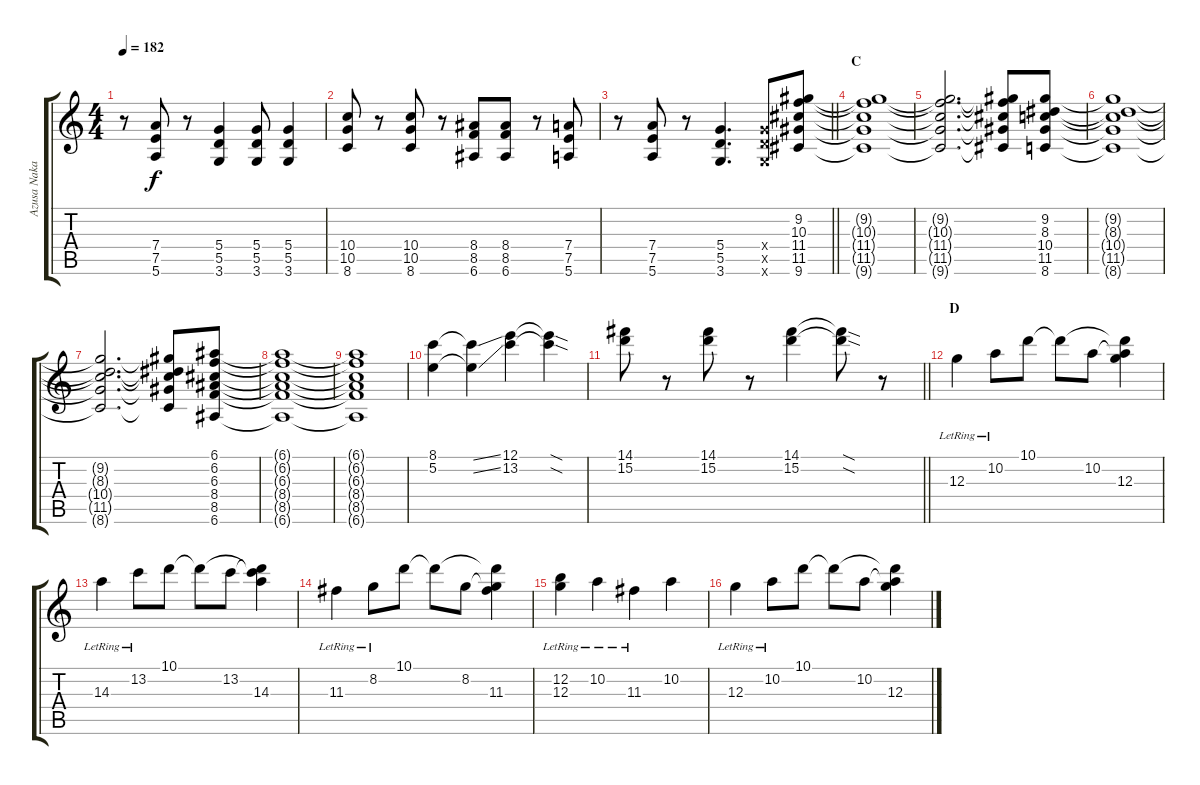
\track ("Azusa Nakano" "Azusa Naka") {instrument overdrivenguitar}
\staff {score tabs}
\tuning (E4 B3 G3 D3 A2 E2) {hide}
\ts (4 4)
\tempo 182
\clef g2
\ks c
r.8{dy f} (7.4 7.5 5.6).8 r.8 (5.4 5.5 3.6).4 (5.4 5.5 3.6).8 (5.4 5.5 3.6).4 |
(10.4 10.5 8.6).8 r.8 (10.4 10.5 8.6).8 r.8 (8.4 8.5 6.6).8 (8.4 8.5 6.6).8 r.8 (7.4 7.5 5.6).8 |
\barLineRight lightlight
r.8 (7.4 7.5 5.6).8 r.8 (5.4 5.5 3.6).4{d} (5.4{x} 5.5{x} 3.6{x}).8 (9.2 10.3 11.4 11.5 9.6).8 |
\section ("" "C")
(9.2{t} 10.3{t} 11.4{t} 11.5{t} 9.6{t}).1 |
(9.2{t} 10.3{t} 11.4{t} 11.5{t} 9.6{t}).2{d} (9.2{t} 10.3{t} 11.4{t} 11.5{t} 9.6{t}).8 (9.2 8.3 10.4 11.5 8.6).8 |
(9.2{t} 8.3{t} 10.4{t} 11.5{t} 8.6{t}).1 |
(9.2{t} 8.3{t} 10.4{t} 11.5{t} 8.6{t}).2{d} (9.2{t} 8.3{t} 10.4{t} 11.5{t} 8.6{t}).8 (6.1 6.2 6.3 8.4 8.5 6.6).8 |
(6.1{t} 6.2{t} 6.3{t} 8.4{t} 8.5{t} 6.6{t}).1 |
(6.1{t} 6.2{t} 6.3{t} 8.4{t} 8.5{t} 6.6{t}).1 |
(8.1 5.2).4 (8.1{ss t} 5.2{ss t}).4 (12.1 13.2).4 (12.1{sod t} 13.2{sod t}).4 |
\barLineRight lightlight
(14.1 15.2).8 r.8 (14.1 15.2).8 r.8 (14.1 15.2).4 (14.1{sod t} 15.2{sod t}).8 r.8 |
\section ("" "D")
12.3{lr}.4 10.2{lr}.8 10.1.8 10.1{t}.8 10.2.8 (10.1{t} 10.2{t} 12.3).4 |
14.3{lr}.4 13.2{lr}.8 10.1.8 10.1{t}.8 13.2.8 (10.1{t} 13.2{t} 14.3).4 |
11.3{lr}.4 8.2{lr}.8 10.1.8 10.1{t}.8 8.2.8 (10.1{t} 8.2{t} 11.3).4 |
(12.2{lr} 12.3{lr}).4 10.2{lr}.4 11.3{lr}.4 10.2.4 |
12.3{lr}.4 10.2{lr}.8 10.1.8 10.1{t}.8 10.2.8 (10.1{t} 10.2{t} 12.3).4
